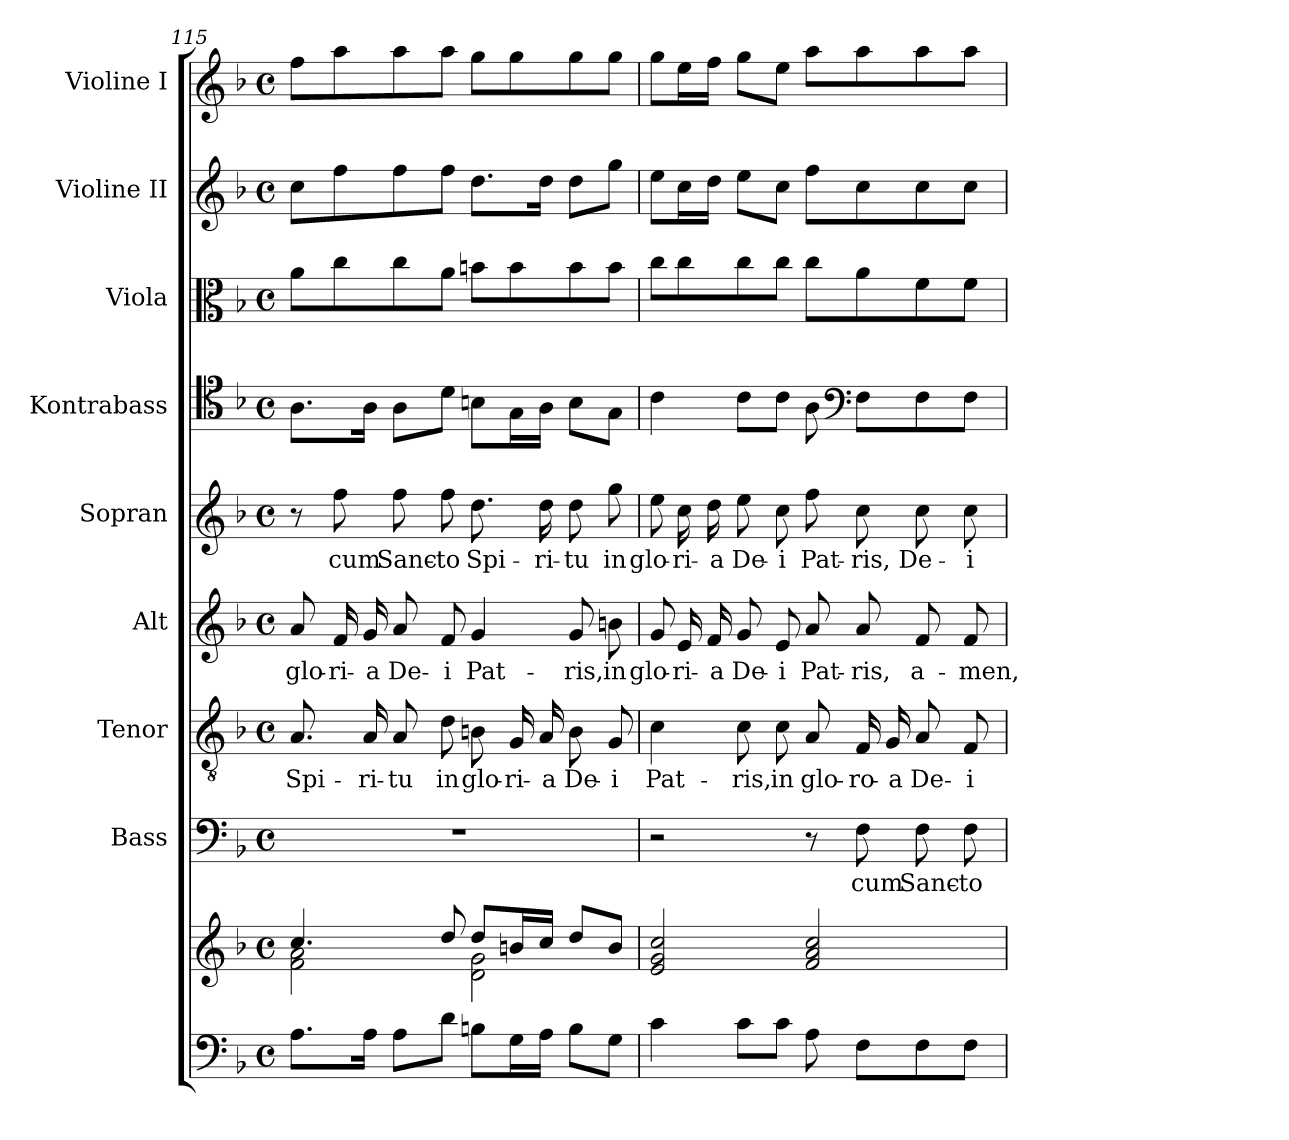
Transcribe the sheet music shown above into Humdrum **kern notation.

**kern	**kern	**kern	**text	**kern	**text	**kern	**text	**kern	**text	**kern	**kern	**kern	**kern
*part9	*part9	*part8	*part8	*part7	*part7	*part6	*part6	*part5	*part5	*part4	*part3	*part2	*part1
*staff10	*staff9	*staff8	*staff8	*staff7	*staff7	*staff6	*staff6	*staff5	*staff5	*staff4	*staff3	*staff2	*staff1
*	*	*I"Bass	*	*I"Tenor	*	*I"Alt	*	*I"Sopran	*	*I"Kontrabass	*I"Viola	*I"Violine II	*I"Violine I
*	*	*I'B.	*	*I'T.	*	*I'A.	*	*I'S.	*	*I'Kb.	*I'Vla.	*I'Vl. II	*I'Vl. I
!!LO:PB:g=z
*clefF4	*clefG2	*clefF4	*	*clefGv2	*	*clefG2	*	*clefG2	*	*clefC4	*clefC3	*clefG2	*clefG2
*	*	*	*	*	*	*	*	*	*	*ITrd7c12	*	*	*
*k[b-]	*k[b-]	*k[b-]	*	*k[b-]	*	*k[b-]	*	*k[b-]	*	*k[b-]	*k[b-]	*k[b-]	*k[b-]
*F:	*F:	*F:	*	*F:	*	*F:	*	*F:	*	*F:	*F:	*F:	*F:
*M4/4	*M4/4	*M4/4	*	*M4/4	*	*M4/4	*	*M4/4	*	*M4/4	*M4/4	*M4/4	*M4/4
*met(c)	*met(c)	*met(c)	*	*met(c)	*	*met(c)	*	*met(c)	*	*met(c)	*met(c)	*met(c)	*met(c)
=115	=115	=115	=115	=115	=115	=115	=115	=115	=115	=115	=115	=115	=115
*	*^	*	*	*	*	*	*	*	*	*	*	*	*
!	!	!	!	!	!	!LO:LY:b	!	!LO:LY:b	!	!	!	!	!	!
8.A\L	4.cc/	2f\ 2a\	1r	.	8.A/	Spi-	8a/	glo-	8r	.	8.AA\L	8a\L	8cc\L	8ff\L
!	!	!	!	!	!	!	!	!LO:LY:b	!	!LO:LY:b	!	!	!	!
.	.	.	.	.	.	.	16f/	-ri-	8ff\	cum	.	8cc\	8ff\	8aa\
!	!	!	!	!	!	!LO:LY:b	!	!LO:LY:b	!	!	!	!	!	!
16A\Jk	.	.	.	.	16A/	-ri-	16g/	-a	.	.	16AA\Jk	.	.	.
!	!	!	!	!	!	!LO:LY:b	!	!LO:LY:b	!	!LO:LY:b	!	!	!	!
8A\L	.	.	.	.	8A/	-tu	8a/	De-	8ff\	Sanc-	8AA\L	8cc\	8ff\	8aa\
!	!	!	!	!	!	!LO:LY:b	!	!LO:LY:b	!	!LO:LY:b	!	!	!	!
8d\J	8dd/	.	.	.	8d\	in	8f/	-i	8ff\	-to	8D\J	8a\J	8ff\J	8aa\J
!	!	!	!	!	!	!LO:LY:b	!	!LO:LY:b	!	!LO:LY:b	!	!	!	!
8Bn\L	8dd/L	2d\ 2g\	.	.	8Bn\	glo-	4g/	Pat-	8.dd\	Spi-	8BBn\L	8bn\L	8.dd\L	8gg\L
!	!	!	!	!	!	!LO:LY:b	!	!	!	!	!	!	!	!
16G\L	16bn/L	.	.	.	16G/	-ri-	.	.	.	.	16GG\L	8b\	.	8gg\
!	!	!	!	!	!	!LO:LY:b	!	!	!	!LO:LY:b	!	!	!	!
16A\JJ	16cc/JJ	.	.	.	16A/	-a	.	.	16dd\	-ri-	16AA\JJ	.	16dd\Jk	.
!	!	!	!	!	!	!LO:LY:b	!	!LO:LY:b	!	!LO:LY:b	!	!	!	!
8B\L	8dd/L	.	.	.	8B\	De-	8g/	-ris,	8dd\	-tu	8BB\L	8b\	8dd\L	8gg\
!	!	!	!	!	!	!LO:LY:b	!	!LO:LY:b	!	!LO:LY:b	!	!	!	!
8G\J	8b/J	.	.	.	8G/	-i	8bn\	in	8gg\	in	8GG\J	8b\J	8gg\J	8gg\J
*	*v	*v	*	*	*	*	*	*	*	*	*	*	*	*
=116	=116	=116	=116	=116	=116	=116	=116	=116	=116	=116	=116	=116	=116
!	!	!	!	!	!LO:LY:b	!	!LO:LY:b	!	!LO:LY:b	!	!	!	!
4c\	2e/ 2g/ 2cc/	2r	.	4c\	Pat-	8g/	glo-	8ee\	glo-	4C\	8cc\L	8ee\L	8gg\L
!	!	!	!	!	!	!	!LO:LY:b	!	!LO:LY:b	!	!	!	!
.	.	.	.	.	.	16e/	-ri-	16cc\	-ri-	.	8cc\	16cc\L	16ee\L
!	!	!	!	!	!	!	!LO:LY:b	!	!LO:LY:b	!	!	!	!
.	.	.	.	.	.	16f/	-a	16dd\	-a	.	.	16dd\JJ	16ff\JJ
!	!	!	!	!	!LO:LY:b	!	!LO:LY:b	!	!LO:LY:b	!	!	!	!
8c\L	.	.	.	8c\	-ris,	8g/	De-	8ee\	De-	8C\L	8cc\	8ee\L	8gg\L
!	!	!	!	!	!LO:LY:b	!	!LO:LY:b	!	!LO:LY:b	!	!	!	!
8c\J	.	.	.	8c\	in	8e/	-i	8cc\	-i	8C\J	8cc\J	8cc\J	8ee\J
!	!	!	!	!	!LO:LY:b	!	!LO:LY:b	!	!LO:LY:b	!	!	!	!
8A\	2f/ 2a/ 2cc/	8r	.	8A/	glo-	8a/	Pat-	8ff\	Pat-	8AA\	8cc\L	8ff\L	8aa\L
*	*	*	*	*	*	*	*	*	*	*clefF4	*	*	*
!	!	!	!LO:LY:b	!	!LO:LY:b	!	!LO:LY:b	!	!LO:LY:b	!	!	!	!
8F\L	.	8F\	cum	16F/	-ro-	8a/	-ris,	8cc\	-ris,	8FF\L	8a\	8cc\	8aa\
!	!	!	!	!	!LO:LY:b	!	!	!	!	!	!	!	!
.	.	.	.	16G/	-a	.	.	.	.	.	.	.	.
!	!	!	!LO:LY:b	!	!LO:LY:b	!	!LO:LY:b	!	!LO:LY:b	!	!	!	!
8F\	.	8F\	Sanc-	8A/	De-	8f/	a-	8cc\	De-	8FF\	8f\	8cc\	8aa\
!	!	!	!LO:LY:b	!	!LO:LY:b	!	!LO:LY:b	!	!LO:LY:b	!	!	!	!
8F\J	.	8F\	-to	8F/	-i-	8f/	-men,	8cc\	-i	8FF\J	8f\J	8cc\J	8aa\J
=	=	=	=	=	=	=	=	=	=	=	=	=	=
*-	*-	*-	*-	*-	*-	*-	*-	*-	*-	*-	*-	*-	*-
